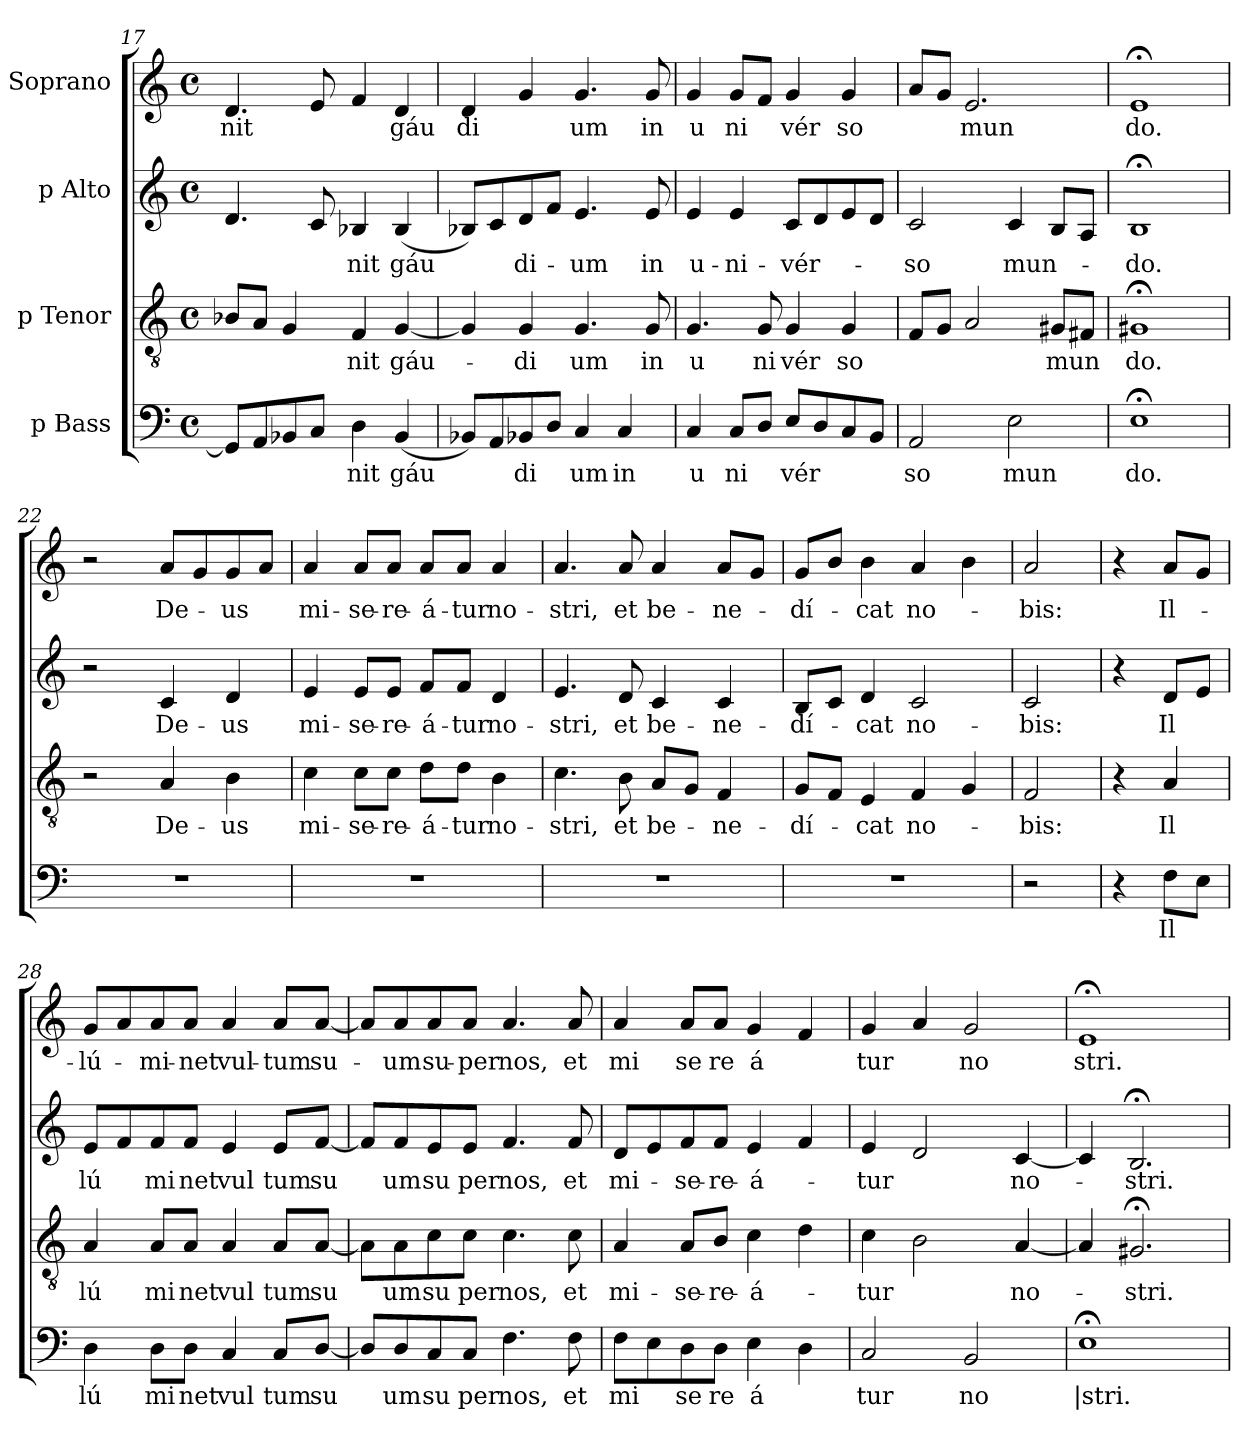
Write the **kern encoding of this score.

**kern	**text	**kern	**text	**kern	**text	**kern	**text
*part4	*part4	*part3	*part3	*part2	*part2	*part1	*part1
*staff4	*staff4	*staff3	*staff3	*staff2	*staff2	*staff1	*staff1
*I"p Bass	*	*I"p Tenor	*	*I"p Alto	*	*I"Soprano	*
*clefF4	*	*clefGv2	*	*clefG2	*	*clefG2	*
*k[]	*	*k[]	*	*k[]	*	*k[]	*
*C:	*	*C:	*	*C:	*	*C:	*
*M4/4	*	*M4/4	*	*M4/4	*	*M4/4	*
*met(c)	*	*met(c)	*	*met(c)	*	*met(c)	*
=17	=17	=17	=17	=17	=17	=17	=17
!	!	!	!	!	!	!	!LO:LY:b
8GG/L]	.	8B-X/L	.	4.d/	.	4.d/	nit
8AA/	.	8A/J	.	.	.	.	.
8BB-X/	.	4G/	.	.	.	.	.
8C/J	.	.	.	8c/	.	8e/	.
!	!LO:LY:b	!	!LO:LY:b	!	!LO:LY:b	!	!
4D\	nit	4F/	-nit	4B-X/	-nit	4f/	.
!	!LO:LY:b	!	!LO:LY:b	!	!LO:LY:b	!	!LO:LY:b
(<4BB-/	gáu	[>4G/	gáu-	(<4B-/	gáu	4d/	gáu
!!LO:PB:g=z
=18	=18	=18	=18	=18	=18	=18	=18
!	!	!	!	!	!	!	!LO:LY:b
8BB-X/L)	.	4G/]	.	8B-X/L)	.	4d/	di
8AA/	.	.	.	8c/	.	.	.
!	!LO:LY:b	!	!LO:LY:b	!	!LO:LY:b	!	!
8BB-X/	di	4G/	-di	8d/	di-	4g/	.
8D/J	.	.	.	8f/J	.	.	.
!	!LO:LY:b	!	!LO:LY:b	!	!LO:LY:b	!	!LO:LY:b
4C/	um	4.G/	um	4.e/	-um	4.g/	um
!	!LO:LY:b	!	!	!	!	!	!
4C/	in	.	.	.	.	.	.
!	!	!	!LO:LY:b	!	!LO:LY:b	!	!LO:LY:b
.	.	8G/	in	8e/	in	8g/	in
=19	=19	=19	=19	=19	=19	=19	=19
!	!LO:LY:b	!	!LO:LY:b	!	!LO:LY:b	!	!LO:LY:b
4C/	u	4.G/	u	4e/	u-	4g/	u
!	!LO:LY:b	!	!	!	!LO:LY:b	!	!LO:LY:b
8C/L	ni	.	.	4e/	-ni-	8g/L	ni
!	!	!	!LO:LY:b	!	!	!	!
8D/J	.	8G/	ni	.	.	8f/J	.
!	!LO:LY:b	!	!LO:LY:b	!	!LO:LY:b	!	!LO:LY:b
8E/L	vér	4G/	vér	8c/L	-vér-	4g/	vér
8D/	.	.	.	8d/	.	.	.
!	!	!	!LO:LY:b	!	!	!	!LO:LY:b
8C/	.	4G/	so	8e/	.	4g/	so
8BB/J	.	.	.	8d/J	.	.	.
=20	=20	=20	=20	=20	=20	=20	=20
!	!LO:LY:b	!	!	!	!LO:LY:b	!	!
2AA/	so	8F/L	.	2c/	-so	8a/L	.
.	.	8G/J	.	.	.	8g/J	.
!	!	!	!	!	!	!	!LO:LY:b
.	.	2A/	.	.	.	2.e/	mun
!	!LO:LY:b	!	!	!	!LO:LY:b	!	!
2E\	mun	.	.	4c/	mun-	.	.
!	!	!	!LO:LY:b	!	!	!	!
.	.	8G#X/L	mun	8B/L	.	.	.
.	.	8F#X/J	.	8A/J	.	.	.
=21	=21	=21	=21	=21	=21	=21	=21
!	!LO:LY:b	!	!LO:LY:b	!	!LO:LY:b	!	!LO:LY:b
1E;<	do.	1G#X;	do.	1B;	-do.	1e;	do.
!!LO:LB:g=z
=22!	=22!	=22!	=22!	=22!	=22!	=22!	=22!
1r	.	2r	.	2r	.	2r	.
!	!	!	!LO:LY:b	!	!LO:LY:b	!	!LO:LY:b
.	.	4A/	De-	4c/	De-	8a/L	De-
.	.	.	.	.	.	8g/	.
!	!	!	!LO:LY:b	!	!LO:LY:b	!	!LO:LY:b
.	.	4B\	-us	4d/	-us	8g/	-us
.	.	.	.	.	.	8a/J	.
=23	=23	=23	=23	=23	=23	=23	=23
!	!	!	!LO:LY:b	!	!LO:LY:b	!	!LO:LY:b
1r	.	4c\	mi-	4e/	mi-	4a/	mi-
!	!	!	!LO:LY:b	!	!LO:LY:b	!	!LO:LY:b
.	.	8c\L	-se-	8e/L	-se-	8a/L	-se-
!	!	!	!LO:LY:b	!	!LO:LY:b	!	!LO:LY:b
.	.	8c\J	-re-	8e/J	-re-	8a/J	-re-
!	!	!	!LO:LY:b	!	!LO:LY:b	!	!LO:LY:b
.	.	8d\L	-á-	8f/L	-á-	8a/L	-á-
!	!	!	!LO:LY:b	!	!LO:LY:b	!	!LO:LY:b
.	.	8d\J	-tur	8f/J	-tur	8a/J	-tur
!	!	!	!LO:LY:b	!	!LO:LY:b	!	!LO:LY:b
.	.	4B\	no-	4d/	no-	4a/	no-
=24	=24	=24	=24	=24	=24	=24	=24
!	!	!	!LO:LY:b	!	!LO:LY:b	!	!LO:LY:b
1r	.	4.c\	-stri,	4.e/	-stri,	4.a/	-stri,
!	!	!	!LO:LY:b	!	!LO:LY:b	!	!LO:LY:b
.	.	8B\	et	8d/	et	8a/	et
!	!	!	!LO:LY:b	!	!LO:LY:b	!	!LO:LY:b
.	.	8A/L	be-	4c/	be-	4a/	be-
.	.	8G/J	.	.	.	.	.
!	!	!	!LO:LY:b	!	!LO:LY:b	!	!LO:LY:b
.	.	4F/	-ne-	4c/	-ne-	8a/L	-ne-
.	.	.	.	.	.	8g/J	.
=25	=25	=25	=25	=25	=25	=25	=25
!	!	!	!LO:LY:b	!	!LO:LY:b	!	!LO:LY:b
1r	.	8G/L	-dí-	8B/L	-dí-	8g/L	-dí-
.	.	8F/J	.	8c/J	.	8b/J	.
!	!	!	!LO:LY:b	!	!LO:LY:b	!	!LO:LY:b
.	.	4E/	-cat	4d/	-cat	4b\	-cat
!	!	!	!LO:LY:b	!	!LO:LY:b	!	!LO:LY:b
.	.	4F/	no-	2c/	no-	4a/	no-
.	.	4G/	.	.	.	4b\	.
=26	=26	=26	=26	=26	=26	=26	=26
!	!	!	!LO:LY:b	!	!LO:LY:b	!	!LO:LY:b
2r	.	2F/	-bis:	2c/	-bis:	2a/	-bis:
!!LO:LB:g=z
=27	=27	=27	=27	=27	=27	=27	=27
4r	.	4r	.	4r	.	4r	.
!	!LO:LY:b	!	!LO:LY:b	!	!LO:LY:b	!	!LO:LY:b
8F\L	Il	4A/	Il	8d/L	Il	8a/L	Il-
8E\J	.	.	.	8e/J	.	8g/J	.
=28	=28	=28	=28	=28	=28	=28	=28
!	!LO:LY:b	!	!LO:LY:b	!	!LO:LY:b	!	!LO:LY:b
4D\	lú	4A/	lú	8e/L	lú	8g/L	-lú-
.	.	.	.	8f/	.	8a/	.
!	!LO:LY:b	!	!LO:LY:b	!	!LO:LY:b	!	!LO:LY:b
8D\L	mi	8A/L	mi	8f/	mi	8a/	-mi-
!	!LO:LY:b	!	!LO:LY:b	!	!LO:LY:b	!	!LO:LY:b
8D\J	net	8A/J	net	8f/J	net	8a/J	-net
!	!LO:LY:b	!	!LO:LY:b	!	!LO:LY:b	!	!LO:LY:b
4C/	vul	4A/	vul	4e/	vul	4a/	vul-
!	!LO:LY:b	!	!LO:LY:b	!	!LO:LY:b	!	!LO:LY:b
8C/L	tum	8A/L	tum	8e/L	tum	8a/L	-tum
!	!LO:LY:b	!	!LO:LY:b	!	!LO:LY:b	!	!LO:LY:b
[<8D/J	su	[<8A/J	su	[<8f/J	su	[<8a/J	su-
=29	=29	=29	=29	=29	=29	=29	=29
8D/L]	.	8A\L]	.	8f/L]	.	8a/L]	.
!	!LO:LY:b	!	!LO:LY:b	!	!LO:LY:b	!	!LO:LY:b
8D/	um	8A\	um	8f/	um	8a/	-um
!	!LO:LY:b	!	!LO:LY:b	!	!LO:LY:b	!	!LO:LY:b
8C/	su	8c\	su	8e/	su	8a/	su-
!	!LO:LY:b	!	!LO:LY:b	!	!LO:LY:b	!	!LO:LY:b
8C/J	per	8c\J	per	8e/J	per	8a/J	-per
!	!LO:LY:b	!	!LO:LY:b	!	!LO:LY:b	!	!LO:LY:b
4.F\	nos,	4.c\	nos,	4.f/	nos,	4.a/	nos,
!	!LO:LY:b	!	!LO:LY:b	!	!LO:LY:b	!	!LO:LY:b
8F\	et	8c\	et	8f/	et	8a/	et
!!LO:LB:g=z
=30	=30	=30	=30	=30	=30	=30	=30
!	!LO:LY:b	!	!LO:LY:b	!	!LO:LY:b	!	!LO:LY:b
8F\L	mi	4A/	mi-	8d/L	mi-	4a/	mi
8E\	.	.	.	8e/	.	.	.
!	!LO:LY:b	!	!LO:LY:b	!	!LO:LY:b	!	!LO:LY:b
8D\	se	8A/L	-se-	8f/	-se-	8a/L	se
!	!LO:LY:b	!	!LO:LY:b	!	!LO:LY:b	!	!LO:LY:b
8D\J	re	8B/J	-re-	8f/J	-re-	8a/J	re
!	!LO:LY:b	!	!LO:LY:b	!	!LO:LY:b	!	!LO:LY:b
4E\	á	4c\	-á-	4e/	-á-	4g/	á
4D\	.	4d\	.	4f/	.	4f/	.
=31	=31	=31	=31	=31	=31	=31	=31
!	!LO:LY:b	!	!LO:LY:b	!	!LO:LY:b	!	!LO:LY:b
2C/	tur	4c\	-tur	4e/	-tur	4g/	tur
.	.	2B\	.	2d/	.	4a/	.
!	!LO:LY:b	!	!	!	!	!	!LO:LY:b
2BB/	no	.	.	.	.	2g/	no
!	!	!	!LO:LY:b	!	!LO:LY:b	!	!
.	.	[<4A/	no-	[<4c/	no-	.	.
=32	=32	=32	=32	=32	=32	=32	=32
!	!LO:LY:b	!	!	!	!	!	!LO:LY:b
1E;<	|stri.	4A/]	.	4c/]	.	1e;	stri.
!	!	!	!LO:LY:b	!	!LO:LY:b	!	!
.	.	2.G#X;/	-stri.	2.B;/	-stri.	.	.
=	=	=	=	=	=	=	=
*-	*-	*-	*-	*-	*-	*-	*-
